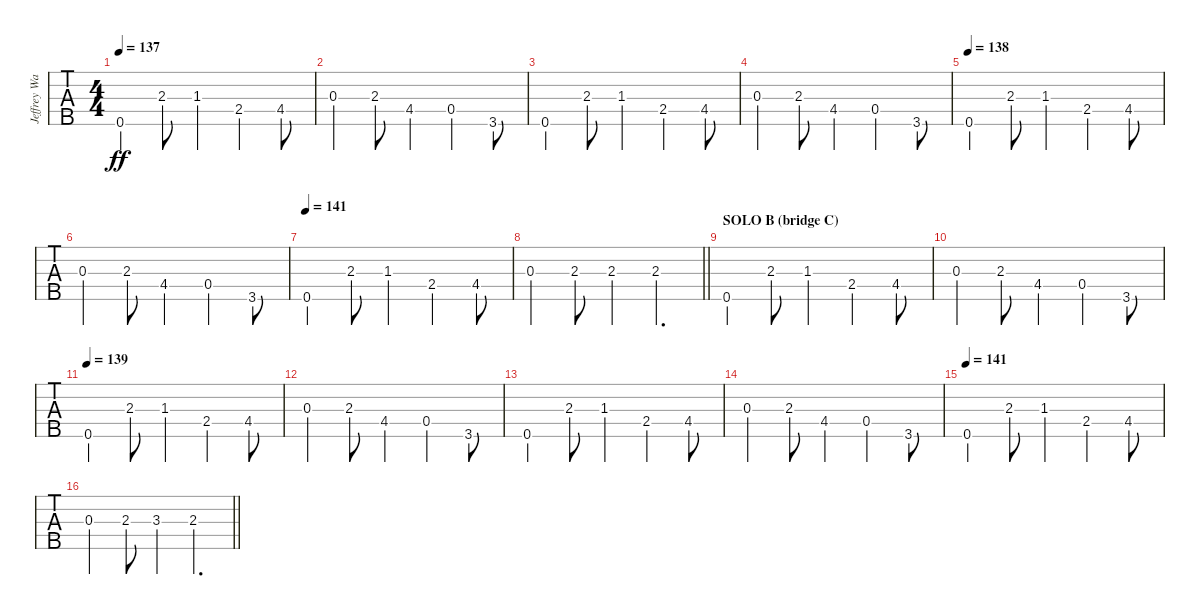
\track ("Jeffrey Walker" "Jeffrey Wa") {instrument electricbasspick}
\staff {tabs}
\tuning (G2 D2 A1 E1 B0) {hide}
\ts (4 4)
\tempo 137
\clef f4
\ks c
0.5.4{dy ff} 2.3.8 1.3.4 2.4.4 4.4.8 |
0.3.4 2.3.8 4.4.4 0.4.4 3.5.8 |
0.5.4 2.3.8 1.3.4 2.4.4 4.4.8 |
0.3.4 2.3.8 4.4.4 0.4.4 3.5.8 |
\tempo 138
0.5.4 2.3.8 1.3.4 2.4.4 4.4.8 |
0.3.4 2.3.8 4.4.4 0.4.4 3.5.8 |
\tempo 141
0.5.4 2.3.8 1.3.4 2.4.4 4.4.8 |
\barLineRight lightlight
0.3.4 2.3.8 2.3.4 2.3.4{d} |
\section ("" "SOLO B (bridge C)")
0.5.4 2.3.8 1.3.4 2.4.4 4.4.8 |
0.3.4 2.3.8 4.4.4 0.4.4 3.5.8 |
\tempo 139
0.5.4 2.3.8 1.3.4 2.4.4 4.4.8 |
0.3.4 2.3.8 4.4.4 0.4.4 3.5.8 |
0.5.4 2.3.8 1.3.4 2.4.4 4.4.8 |
0.3.4 2.3.8 4.4.4 0.4.4 3.5.8 |
\tempo 141
0.5.4 2.3.8 1.3.4 2.4.4 4.4.8 |
\barLineRight lightlight
0.3.4 2.3.8 3.3.4 2.3.4{d}
